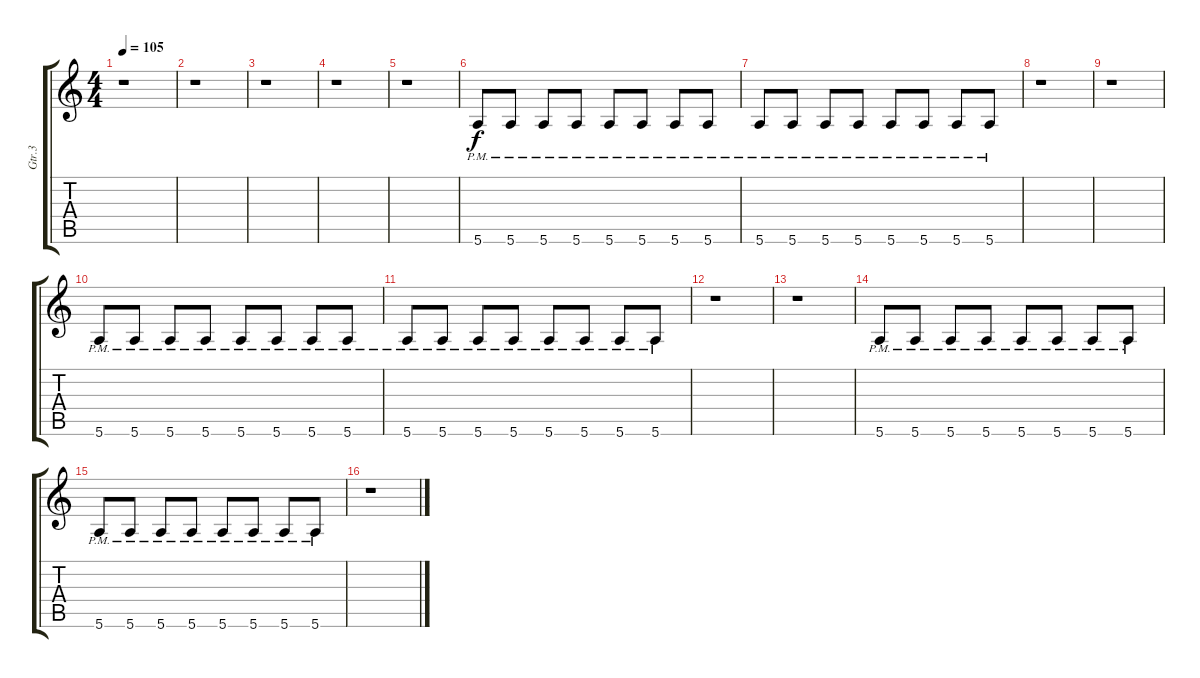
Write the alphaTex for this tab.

\track ("Gtr.3" "Gtr.3") {instrument distortionguitar}
\staff {score tabs}
\tuning (E4 B3 G3 D3 A2 E2) {hide}
\ts (4 4)
\tempo 105
\clef g2
\ks c
r.1{dy f} |
r.1 |
r.1 |
r.1 |
r.1 |
5.6{pm}.8 5.6{pm}.8 5.6{pm}.8 5.6{pm}.8 5.6{pm}.8 5.6{pm}.8 5.6{pm}.8 5.6{pm}.8 |
5.6{pm}.8 5.6{pm}.8 5.6{pm}.8 5.6{pm}.8 5.6{pm}.8 5.6{pm}.8 5.6{pm}.8 5.6{pm}.8 |
r.1 |
r.1 |
5.6{pm}.8 5.6{pm}.8 5.6{pm}.8 5.6{pm}.8 5.6{pm}.8 5.6{pm}.8 5.6{pm}.8 5.6{pm}.8 |
5.6{pm}.8 5.6{pm}.8 5.6{pm}.8 5.6{pm}.8 5.6{pm}.8 5.6{pm}.8 5.6{pm}.8 5.6{pm}.8 |
r.1 |
r.1 |
5.6{pm}.8 5.6{pm}.8 5.6{pm}.8 5.6{pm}.8 5.6{pm}.8 5.6{pm}.8 5.6{pm}.8 5.6{pm}.8 |
5.6{pm}.8 5.6{pm}.8 5.6{pm}.8 5.6{pm}.8 5.6{pm}.8 5.6{pm}.8 5.6{pm}.8 5.6{pm}.8 |
r.1
